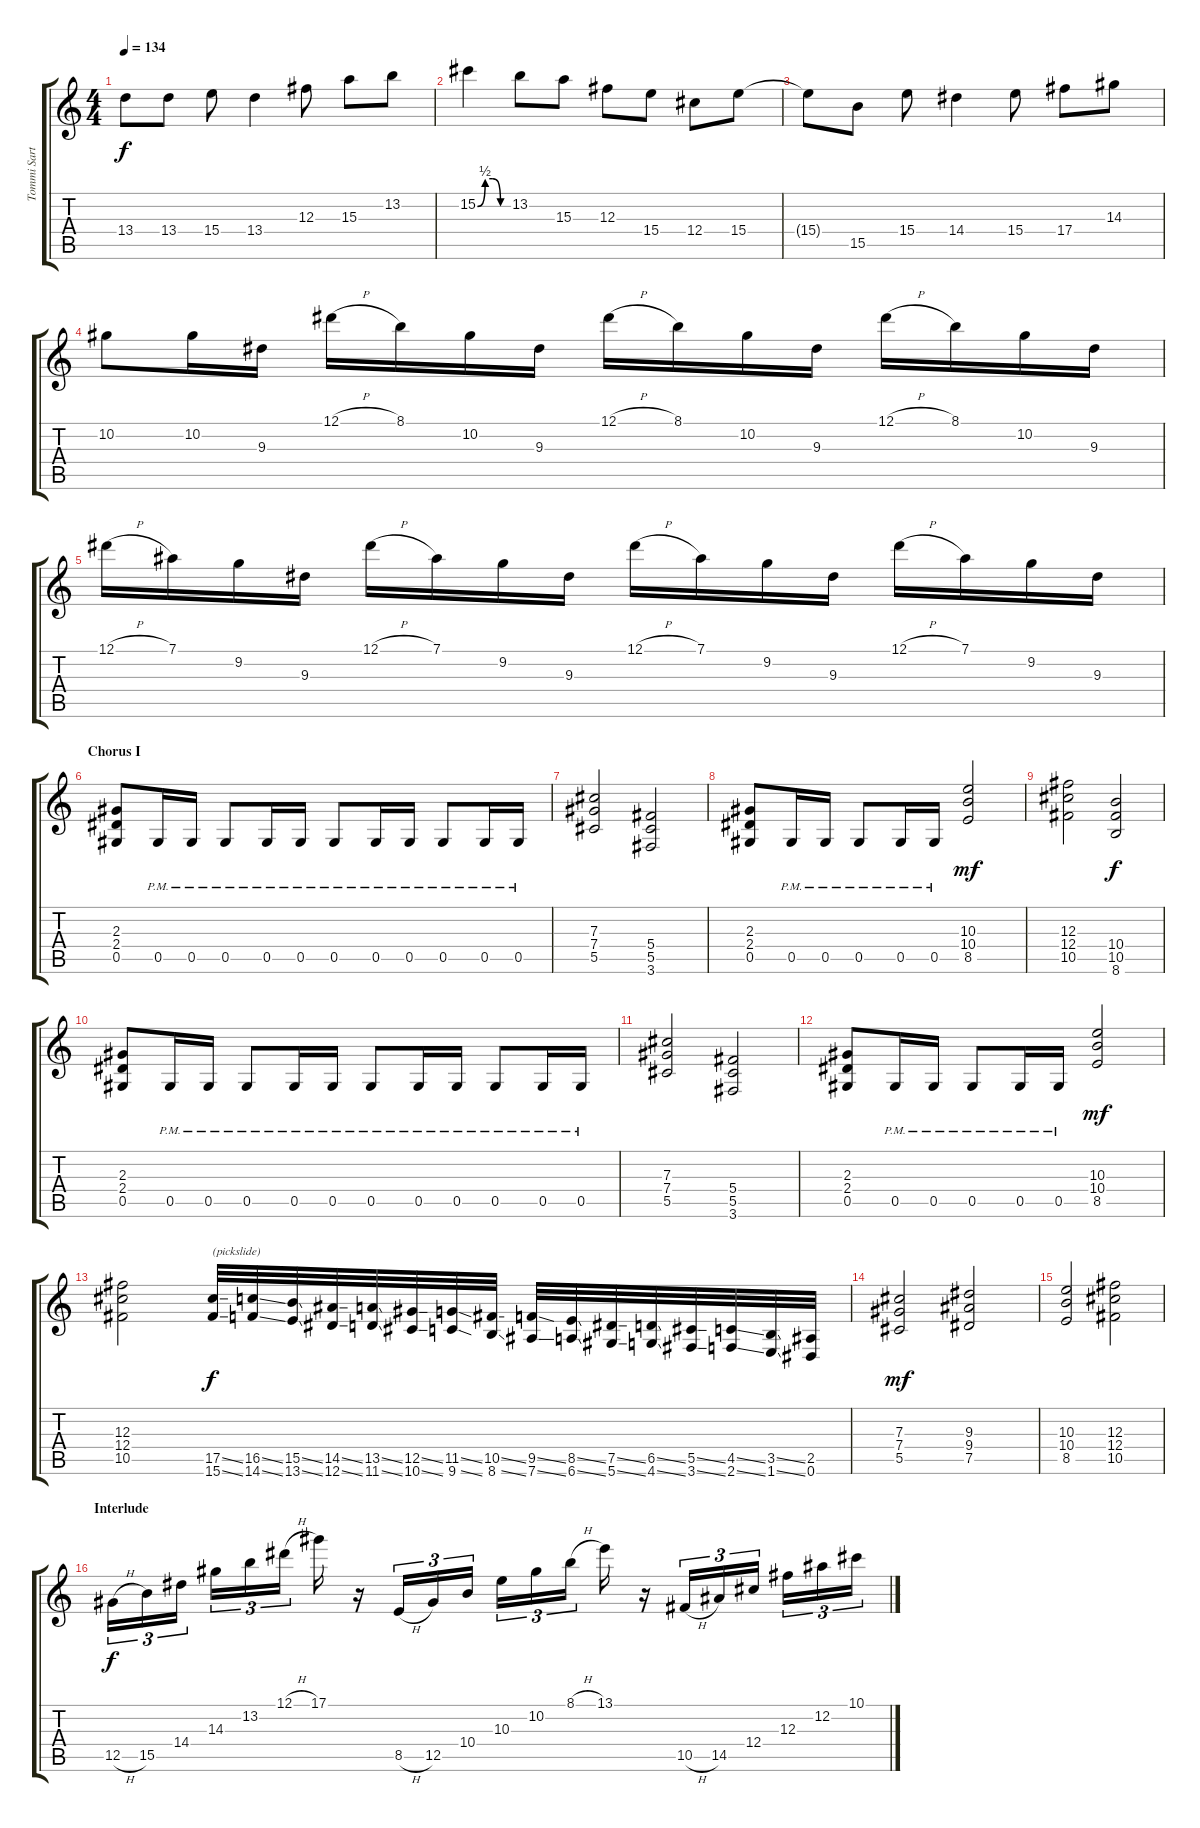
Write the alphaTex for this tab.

\track ("Tommi Sartanen - Guitar I" "Tommi Sart") {instrument distortionguitar}
\staff {score tabs}
\tuning (Eb4 Bb3 Gb3 Db3 Ab2 Eb2) {hide}
\ts (4 4)
\tempo 134
\clef g2
\ks c
13.4{t}.8{dy f} 13.4.8 15.4.8 13.4.4 12.3.8 15.3.8 13.2.8 |
15.2{be (custom 0 0 15 2 30 2 45 0 60 0)}.4 13.2.8 15.3.8 12.3.8 15.4.8 12.4.8 15.4.8 |
15.4{t}.8 15.5.8 15.4.8 14.4.4 15.4.8 17.4.8 14.3.8 |
10.2.8 10.2.16 9.3.16 12.1{h}.16 8.1.16 10.2.16 9.3.16 12.1{h}.16 8.1.16 10.2.16 9.3.16 12.1{h}.16 8.1.16 10.2.16 9.3.16 |
12.1{h}.16 7.1.16 9.2.16 9.3.16 12.1{h}.16 7.1.16 9.2.16 9.3.16 12.1{h}.16 7.1.16 9.2.16 9.3.16 12.1{h}.16 7.1.16 9.2.16 9.3.16 |
\section ("" "Chorus I")
(2.3 2.4 0.5).8{volume 12} 0.5{pm}.16 0.5{pm}.16 0.5{pm}.8 0.5{pm}.16 0.5{pm}.16 0.5{pm}.8 0.5{pm}.16 0.5{pm}.16 0.5{pm}.8 0.5{pm}.16 0.5{pm}.16 |
(7.3 7.4 5.5).2 (5.4 5.5 3.6).2 |
(2.3 2.4 0.5).8 0.5{pm}.16 0.5{pm}.16 0.5{pm}.8 0.5{pm}.16 0.5{pm}.16 (10.3 10.4 8.5).2{dy mf} |
(12.3 12.4 10.5).2 (10.4 10.5 8.6).2{dy f} |
(2.3 2.4 0.5).8 0.5{pm}.16 0.5{pm}.16 0.5{pm}.8 0.5{pm}.16 0.5{pm}.16 0.5{pm}.8 0.5{pm}.16 0.5{pm}.16 0.5{pm}.8 0.5{pm}.16 0.5{pm}.16 |
(7.3 7.4 5.5).2 (5.4 5.5 3.6).2 |
(2.3 2.4 0.5).8 0.5{pm}.16 0.5{pm}.16 0.5{pm}.8 0.5{pm}.16 0.5{pm}.16 (10.3 10.4 8.5).2{dy mf} |
(12.3 12.4 10.5).2 (17.5{ss} 15.6{ss}).32{txt "(pickslide)" dy f} (16.5{ss} 14.6{ss}).32 (15.5{ss} 13.6{ss}).32 (14.5{ss} 12.6{ss}).32 (13.5{ss} 11.6{ss}).32 (12.5{ss} 10.6{ss}).32 (11.5{ss} 9.6{ss}).32 (10.5{ss} 8.6{ss}).32 (9.5{ss} 7.6{ss}).32 (8.5{ss} 6.6{ss}).32 (7.5{ss} 5.6{ss}).32 (6.5{ss} 4.6{ss}).32 (5.5{ss} 3.6{ss}).32 (4.5{ss} 2.6{ss}).32 (3.5{ss} 1.6{ss}).32 (2.5 0.6).32 |
(7.3 7.4 5.5).2{dy mf} (9.3 9.4 7.5).2 |
(10.3 10.4 8.5).2 (12.3 12.4 10.5).2 |
\section ("" "Interlude")
12.5{h}.16{tu (3 2) dy f volume 13} 15.5.16{tu (3 2)} 14.4.16{tu (3 2)} 14.3.16{tu (3 2)} 13.2.16{tu (3 2)} 12.1{h}.16{tu (3 2)} 17.1.16 r.16 8.5{h}.16{tu (3 2)} 12.5.16{tu (3 2)} 10.4.16{tu (3 2)} 10.3.16{tu (3 2)} 10.2.16{tu (3 2)} 8.1{h}.16{tu (3 2)} 13.1.16 r.16 10.5{h}.16{tu (3 2)} 14.5.16{tu (3 2)} 12.4.16{tu (3 2)} 12.3.16{tu (3 2)} 12.2.16{tu (3 2)} 10.1{h}.16{tu (3 2)}
